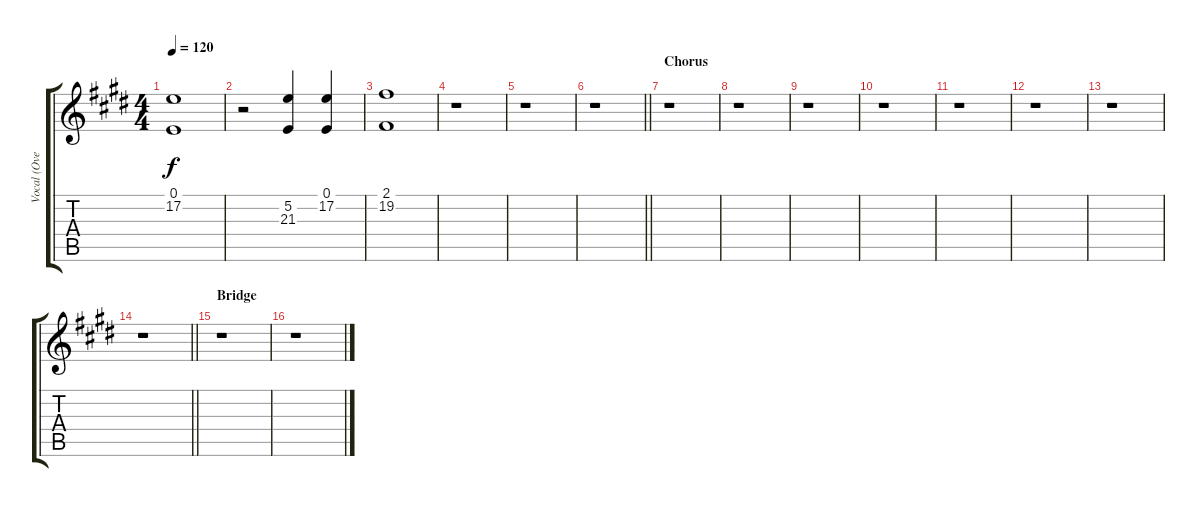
\track ("Vocal (Overdub)" "Vocal (Ove") {mute instrument stringensemble1}
\staff {score tabs}
\tuning (E4 B3 G3 D3 A2 E2) {hide}
\ts (4 4)
\tempo 120
\clef g2
\ks e
(0.1 17.2).1{dy f} |
r.2 (5.2 21.3).4 (0.1 17.2).4 |
(2.1 19.2).1 |
r.1 |
r.1 |
\barLineRight lightlight
r.1 |
\section ("" "Chorus")
r.1 |
r.1 |
r.1 |
r.1 |
r.1 |
r.1 |
r.1 |
\barLineRight lightlight
r.1 |
\section ("" "Bridge")
r.1 |
r.1
